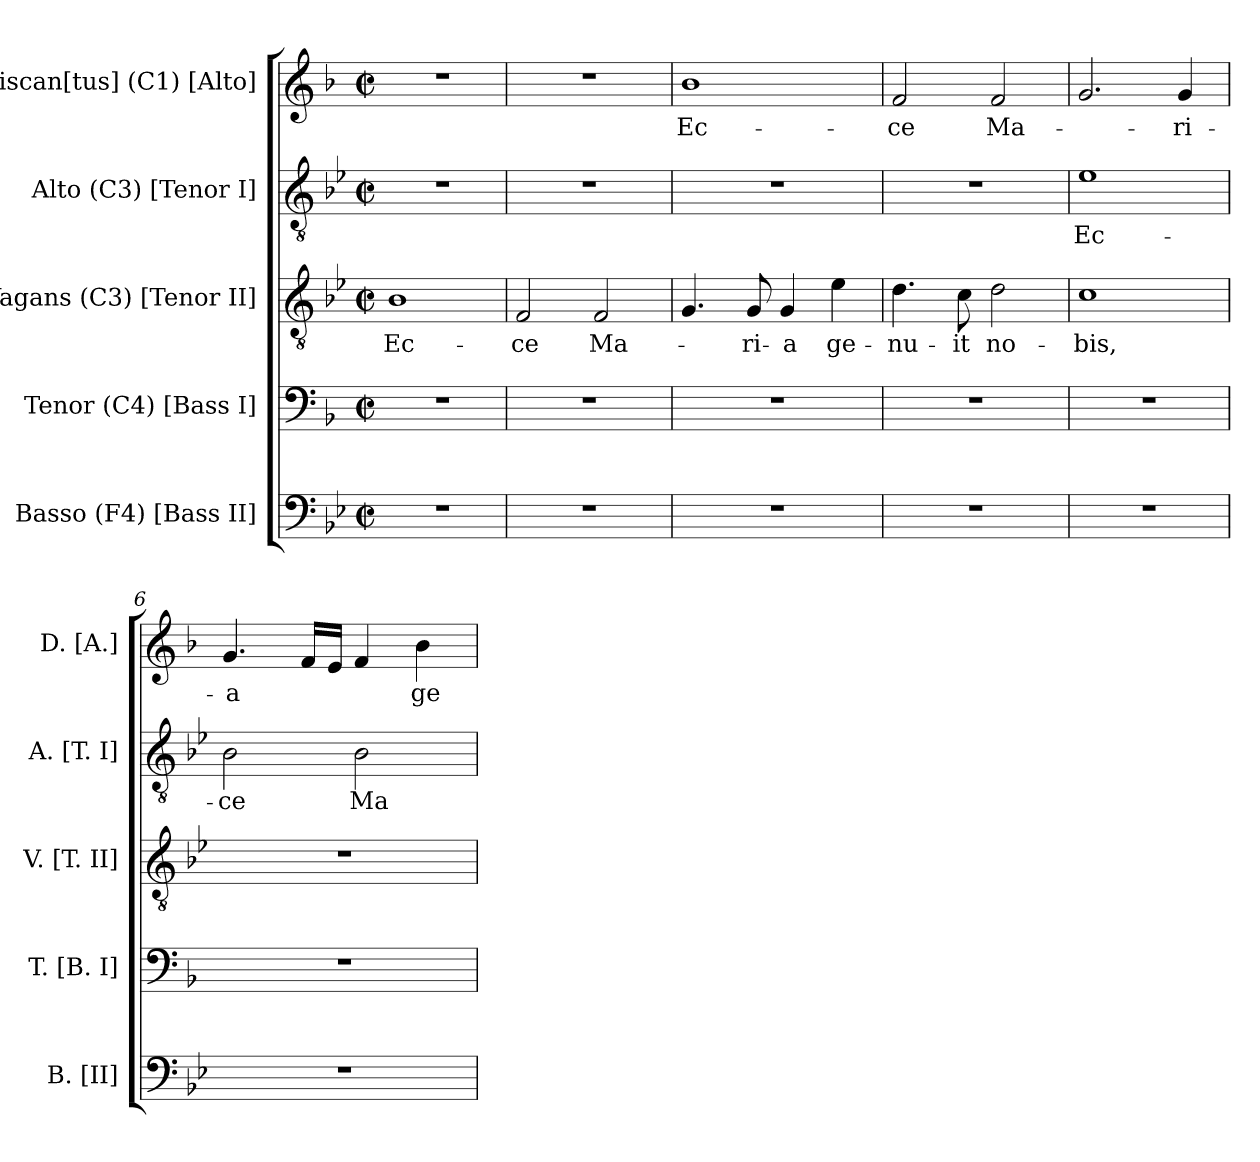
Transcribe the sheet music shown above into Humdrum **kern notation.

**kern	**kern	**kern	**text	**kern	**text	**kern	**text
*part5	*part4	*part3	*part3	*part2	*part2	*part1	*part1
*staff5	*staff4	*staff3	*staff3	*staff2	*staff2	*staff1	*staff1
*I"Basso (F4) [Bass II]	*I"Tenor (C4) [Bass I]	*I"Vagans (C3) [Tenor II]	*	*I"Alto (C3) [Tenor I]	*	*I"Discan[tus] (C1) [Alto]	*
*I'B. [II]	*I'T. [B. I]	*I'V. [T. II]	*	*I'A. [T. I]	*	*I'D. [A.]	*
!!LO:PB:g=z
*clefF4	*clefF4	*clefGv2	*	*clefGv2	*	*clefG2	*
*	*	*ITrd7c12	*	*ITrd7c12	*	*	*
*k[b-e-]	*k[b-]	*k[b-e-]	*	*k[b-e-]	*	*k[b-]	*
*B-:	*F:	*B-:	*	*B-:	*	*F:	*
*M2/2	*M2/2	*M2/2	*	*M2/2	*	*M2/2	*
*met(c|)	*met(c|)	*met(c|)	*	*met(c|)	*	*met(c|)	*
=1	=1	=1	=1	=1	=1	=1	=1
!	!	!	!LO:LY:b:color=#000000	!	!	!	!
1r	1r	1BB-i	Ec-	1r	.	1r	.
=2	=2	=2	=2	=2	=2	=2	=2
!	!	!	!LO:LY:b:color=#000000	!	!	!	!
1r	1r	2FFi/	-ce	1r	.	1r	.
!	!	!	!LO:LY:b:color=#000000	!	!	!	!
.	.	2FFi/	Ma-	.	.	.	.
=3	=3	=3	=3	=3	=3	=3	=3
!	!	!	!	!	!	!	!LO:LY:b:color=#000000
1r	1r	4.GGi/	.	1r	.	1b-i	Ec-
!	!	!	!LO:LY:b:color=#000000	!	!	!	!
.	.	8GGi/	-ri-	.	.	.	.
!	!	!	!LO:LY:b:color=#000000	!	!	!	!
.	.	4GGi/	-a	.	.	.	.
!	!	!	!LO:LY:b:color=#000000	!	!	!	!
.	.	4E-i\	ge-	.	.	.	.
=4	=4	=4	=4	=4	=4	=4	=4
!	!	!	!LO:LY:b:color=#000000	!	!	!	!
!	!	!	!	!	!	!	!LO:LY:b:color=#000000
1r	1r	4.Di\	-nu-	1r	.	2fi/	-ce
!	!	!	!LO:LY:b:color=#000000	!	!	!	!
.	.	8Ci\	-it	.	.	.	.
!	!	!	!LO:LY:b:color=#000000	!	!	!	!
!	!	!	!	!	!	!	!LO:LY:b:color=#000000
.	.	2Di\	no-	.	.	2fi/	Ma-
=5	=5	=5	=5	=5	=5	=5	=5
!	!	!	!LO:LY:b:color=#000000	!	!	!	!
!	!	!	!	!	!LO:LY:b:color=#000000	!	!
1r	1r	1Ci	-bis,	1E-i	Ec-	2.gi/	.
!	!	!	!	!	!	!	!LO:LY:b:color=#000000
.	.	.	.	.	.	4gi/	-ri-
=6	=6	=6	=6	=6	=6	=6	=6
!	!	!	!	!	!LO:LY:b:color=#000000	!	!
!	!	!	!	!	!	!	!LO:LY:b:color=#000000
1r	1r	1r	.	2BB-i\	-ce	4.gi/	-a
.	.	.	.	.	.	16fi/LL	.
.	.	.	.	.	.	16ei/JJ	.
!	!	!	!	!	!LO:LY:b:color=#000000	!	!
.	.	.	.	2BB-i\	Ma-	4fi/	.
!	!	!	!	!	!	!	!LO:LY:b:color=#000000
.	.	.	.	.	.	4b-i\	ge-
=	=	=	=	=	=	=	=
*-	*-	*-	*-	*-	*-	*-	*-
